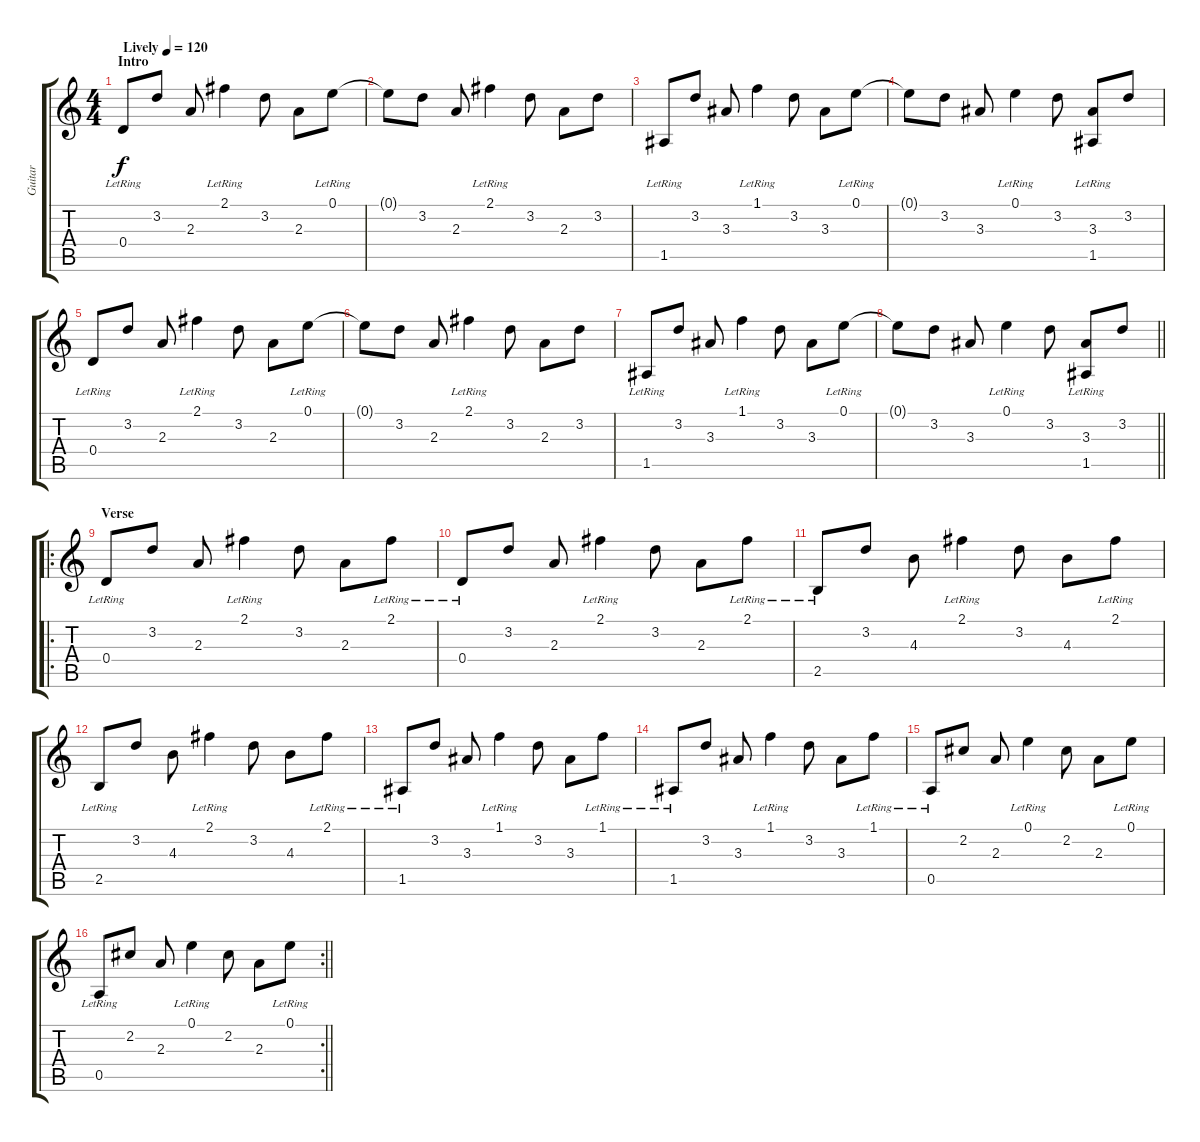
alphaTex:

\track ("Guitar" "Guitar") {instrument acousticguitarsteel}
\staff {score tabs}
\tuning (E4 B3 G3 D3 A2 E2) {hide}
\ts (4 4)
\section ("" "Intro")
\tempo (120 "Lively")
\clef g2
\ks c
0.4{lr}.8{dy f instrument acousticguitarsteel} 3.2.8 2.3.8 2.1{lr}.4 3.2.8 2.3.8 0.1{lr}.8 |
0.1{t}.8 3.2.8 2.3.8 2.1{lr}.4 3.2.8 2.3.8 3.2.8 |
1.5{lr}.8 3.2.8 3.3.8 1.1{lr}.4 3.2.8 3.3.8 0.1{lr}.8 |
0.1{t}.8 3.2.8 3.3.8 0.1{lr}.4 3.2.8 (3.3 1.5{lr}).8 3.2.8 |
0.4{lr}.8 3.2.8 2.3.8 2.1{lr}.4 3.2.8 2.3.8 0.1{lr}.8 |
0.1{t}.8 3.2.8 2.3.8 2.1{lr}.4 3.2.8 2.3.8 3.2.8 |
1.5{lr}.8 3.2.8 3.3.8 1.1{lr}.4 3.2.8 3.3.8 0.1{lr}.8 |
\barLineRight lightlight
0.1{t}.8 3.2.8 3.3.8 0.1{lr}.4 3.2.8 (3.3 1.5{lr}).8 3.2.8 |
\ro
\section ("" "Verse")
0.4{lr}.8 3.2.8 2.3.8 2.1{lr}.4 3.2.8 2.3.8 2.1{lr}.8 |
0.4{lr}.8 3.2.8 2.3.8 2.1{lr}.4 3.2.8 2.3.8 2.1{lr}.8 |
2.5{lr}.8 3.2.8 4.3.8 2.1{lr}.4 3.2.8 4.3.8 2.1{lr}.8 |
2.5{lr}.8 3.2.8 4.3.8 2.1{lr}.4 3.2.8 4.3.8 2.1{lr}.8 |
1.5{lr}.8 3.2.8 3.3.8 1.1{lr}.4 3.2.8 3.3.8 1.1{lr}.8 |
1.5{lr}.8 3.2.8 3.3.8 1.1{lr}.4 3.2.8 3.3.8 1.1{lr}.8 |
0.5{lr}.8 2.2.8 2.3.8 0.1{lr}.4 2.2.8 2.3.8 0.1{lr}.8 |
\rc 2
\barLineRight lightlight
0.5{lr}.8 2.2.8 2.3.8 0.1{lr}.4 2.2.8 2.3.8 0.1{lr}.8
